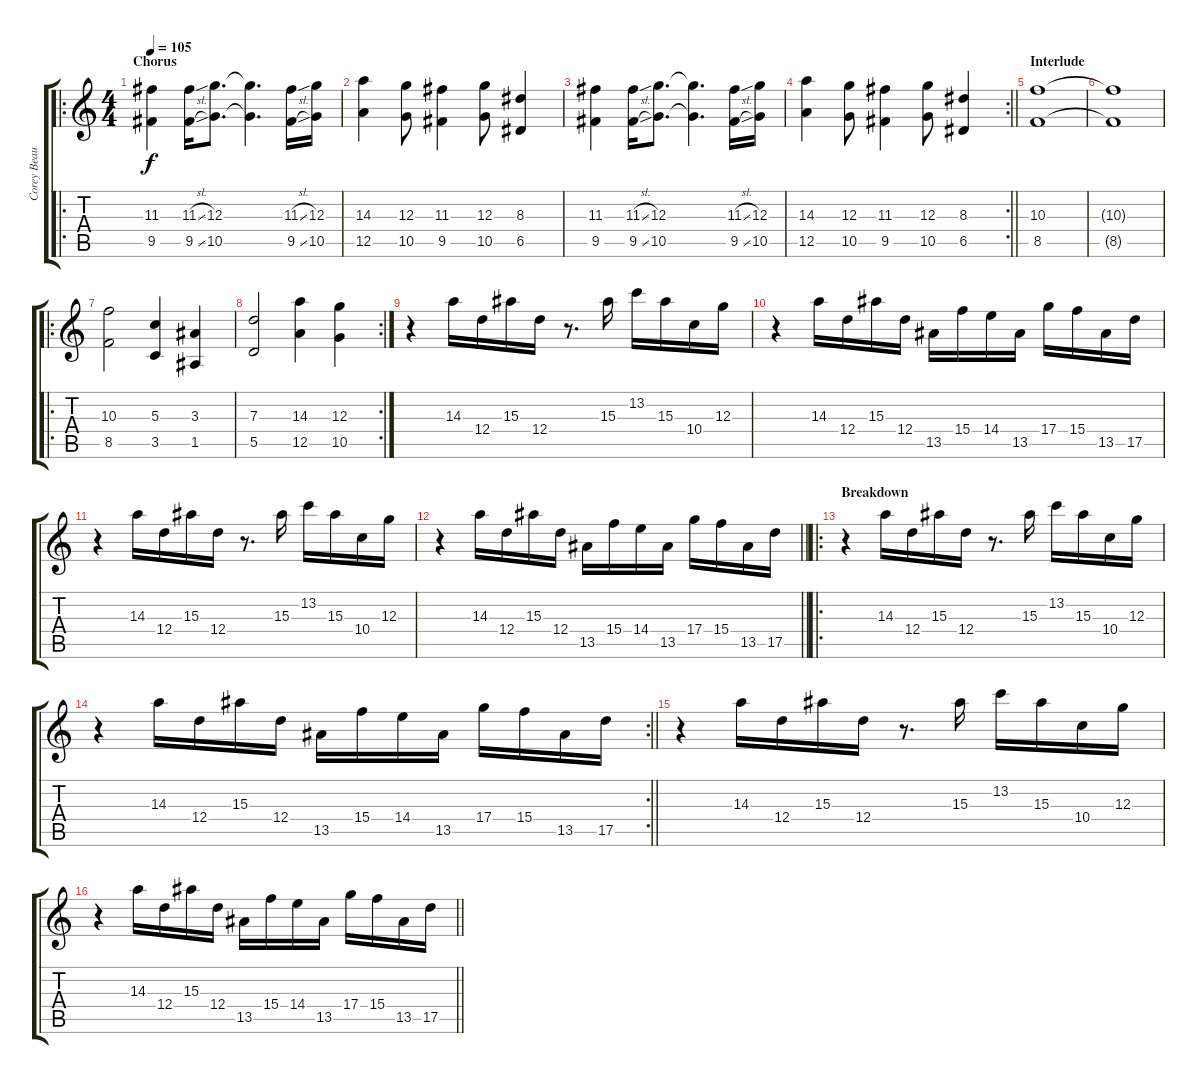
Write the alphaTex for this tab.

\track ("Corey Beaulieu" "Corey Beau") {instrument distortionguitar}
\staff {score tabs}
\tuning (E4 B3 G3 D3 A2 D2) {hide}
\ro
\ts (4 4)
\section ("" "Chorus")
\tempo 105
\clef g2
\ks c
(11.3 9.5).4{dy f} (11.3{sl} 9.5{sl}).16 (12.3 10.5).8{d} (12.3{t} 10.5{t}).4{d} (11.3{sl} 9.5{sl}).16 (12.3 10.5).16 |
(14.3 12.5).4 (12.3 10.5).8 (11.3 9.5).4 (12.3 10.5).8 (8.3 6.5).4 |
(11.3 9.5).4 (11.3{sl} 9.5{sl}).16 (12.3 10.5).8{d} (12.3{t} 10.5{t}).4{d} (11.3{sl} 9.5{sl}).16 (12.3 10.5).16 |
\rc 2
\barLineRight lightlight
(14.3 12.5).4 (12.3 10.5).8 (11.3 9.5).4 (12.3 10.5).8 (8.3 6.5).4 |
\section ("" "Interlude")
(10.3 8.5).1 |
(10.3{t} 8.5{t}).1 |
\ro
(10.3 8.5).2 (5.3 3.5).4 (3.3 1.5).4 |
\rc 2
(7.3 5.5).2 (14.3 12.5).4 (12.3 10.5).4 |
r.4 14.3.16 12.4.16 15.3.16 12.4.16 r.8{d} 15.3.16 13.2.16 15.3.16 10.4.16 12.3.16 |
r.4 14.3.16 12.4.16 15.3.16 12.4.16 13.5.16 15.4.16 14.4.16 13.5.16 17.4.16 15.4.16 13.5.16 17.5.16 |
r.4 14.3.16 12.4.16 15.3.16 12.4.16 r.8{d} 15.3.16 13.2.16 15.3.16 10.4.16 12.3.16 |
\barLineRight lightlight
r.4 14.3.16 12.4.16 15.3.16 12.4.16 13.5.16 15.4.16 14.4.16 13.5.16 17.4.16 15.4.16 13.5.16 17.5.16 |
\ro
\section ("" "Breakdown")
r.4 14.3.16 12.4.16 15.3.16 12.4.16 r.8{d} 15.3.16 13.2.16 15.3.16 10.4.16 12.3.16 |
\rc 2
\barLineRight lightlight
r.4 14.3.16 12.4.16 15.3.16 12.4.16 13.5.16 15.4.16 14.4.16 13.5.16 17.4.16 15.4.16 13.5.16 17.5.16 |
r.4 14.3.16 12.4.16 15.3.16 12.4.16 r.8{d} 15.3.16 13.2.16 15.3.16 10.4.16 12.3.16 |
\barLineRight lightlight
r.4 14.3.16 12.4.16 15.3.16 12.4.16 13.5.16 15.4.16 14.4.16 13.5.16 17.4.16 15.4.16 13.5.16 17.5.16
